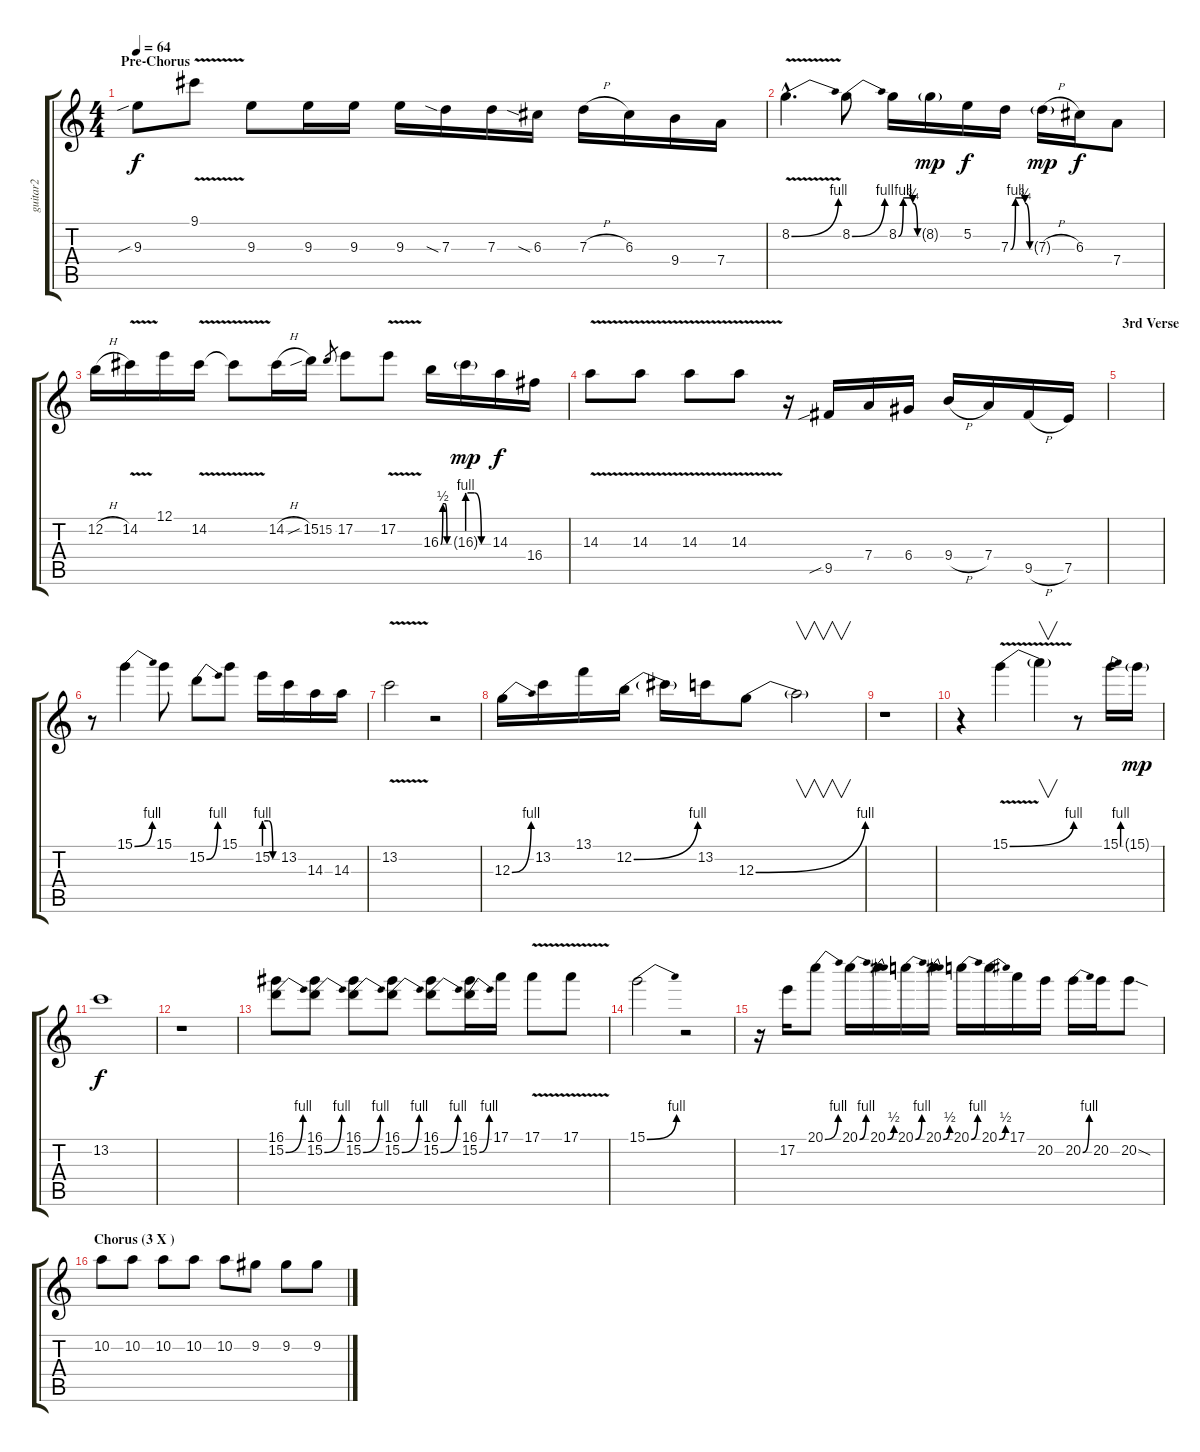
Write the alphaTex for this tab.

\track ("guitar2" "guitar2") {instrument electricguitarjazz}
\staff {score tabs}
\tuning (E4 B3 G3 D3 A2 E2) {hide}
\ts (4 4)
\section ("" "Pre-Chorus")
\tempo 64
\clef g2
\ks c
9.3{sib}.8{dy f} 9.1{v}.8 9.3.8 9.3.16 9.3.16 9.3.16 7.3{sia}.16 7.3.16 6.3{sia}.16 7.3{h}.16 6.3.16 9.4.16 7.4.16 |
8.2{be (bend 0 0 60 4) v hac}.4{d} 8.2{be (bend 0 0 60 4)}.8 8.2{be (custom 0 0 15 4 30 4 40 4 45 3 60 0)}.16 8.2{g}.16{dy mp} 5.2.16{dy f} 7.3{be (custom 0 0 15 4 30 4 40 4 45 3 60 0)}.16 7.3{h g}.16{dy mp} 6.3.16{dy f} 7.4.8 |
12.2{h}.16 14.2{v}.16 12.1.16 14.2{v}.16 14.2{t}.8 14.2{h}.16 15.2{sib}.16 15.2.8{gr} 17.2.8 17.2{v}.8 16.3{be (custom 0 0 15 2 30 2 45 0 60 0)}.16 16.3{be (custom 0 4 20 4 40 0 60 0) g}.16{dy mp} 14.3.16{dy f} 16.4.16 |
14.3{v}.8 14.3{v}.8 14.3{v}.8 14.3{v}.8 r.16 9.5{sib}.16 7.4.16 6.4.16 9.4{h}.16 7.4.16 9.5{h}.16 7.5.16 |
\section ("" "3rd Verse")
|
r.8 15.1{be (bend 0 0 60 4)}.4 15.1.8 15.2{be (bend 0 0 60 4)}.8 15.1.8 15.2{be (custom 0 4 20 4 40 0 60 0)}.16 13.2.16 14.3.16 14.3.16 |
13.2{v}.2 r.2 |
12.3{be (bend 0 0 60 4)}.16 13.2.16 13.1.16 12.2{be (bend 0 0 60 4)}.16 12.2{t}.16 13.2.16 12.3{be (bend 0 0 60 4)}.8 12.3{t}.2{v} |
r.1 |
r.4 15.1{be (bend 0 0 60 4) v}.4 15.1{t}.4{v} r.8 15.1{be (bend 0 0 60 4)}.16 15.1{g}.16{dy mp} |
13.2.1{dy f} |
r.1 |
(16.1 15.2{be (bend 0 0 60 4)}).8 (16.1 15.2{be (bend 0 0 60 4)}).8 (16.1 15.2{be (bend 0 0 60 4)}).8 (16.1 15.2{be (bend 0 0 60 4)}).8 (16.1 15.2{be (bend 0 0 60 4)}).8 (16.1 15.2{be (bend 0 0 60 4)}).16 17.1.16 17.1{v}.8 17.1{v}.8 |
15.1{be (bend 0 0 60 4)}.2 r.2 |
r.16 17.2.16 20.1{be (bend 0 0 60 4)}.8 20.1{be (bend 0 0 60 4)}.16 20.1{be (bend 0 0 60 2)}.16 20.1{be (bend 0 0 60 4)}.16 20.1{be (bend 0 0 60 2)}.16 20.1{be (bend 0 0 60 4)}.16 20.1{be (bend 0 0 60 2)}.16 17.1.16 20.2.16 20.2{be (bend 0 0 60 4)}.16 20.2.16 20.2{sod}.8 |
\section ("" "Chorus (3 X )")
10.2.8 10.2.8 10.2.8 10.2.8 10.2.8 9.2.8 9.2.8 9.2.8
